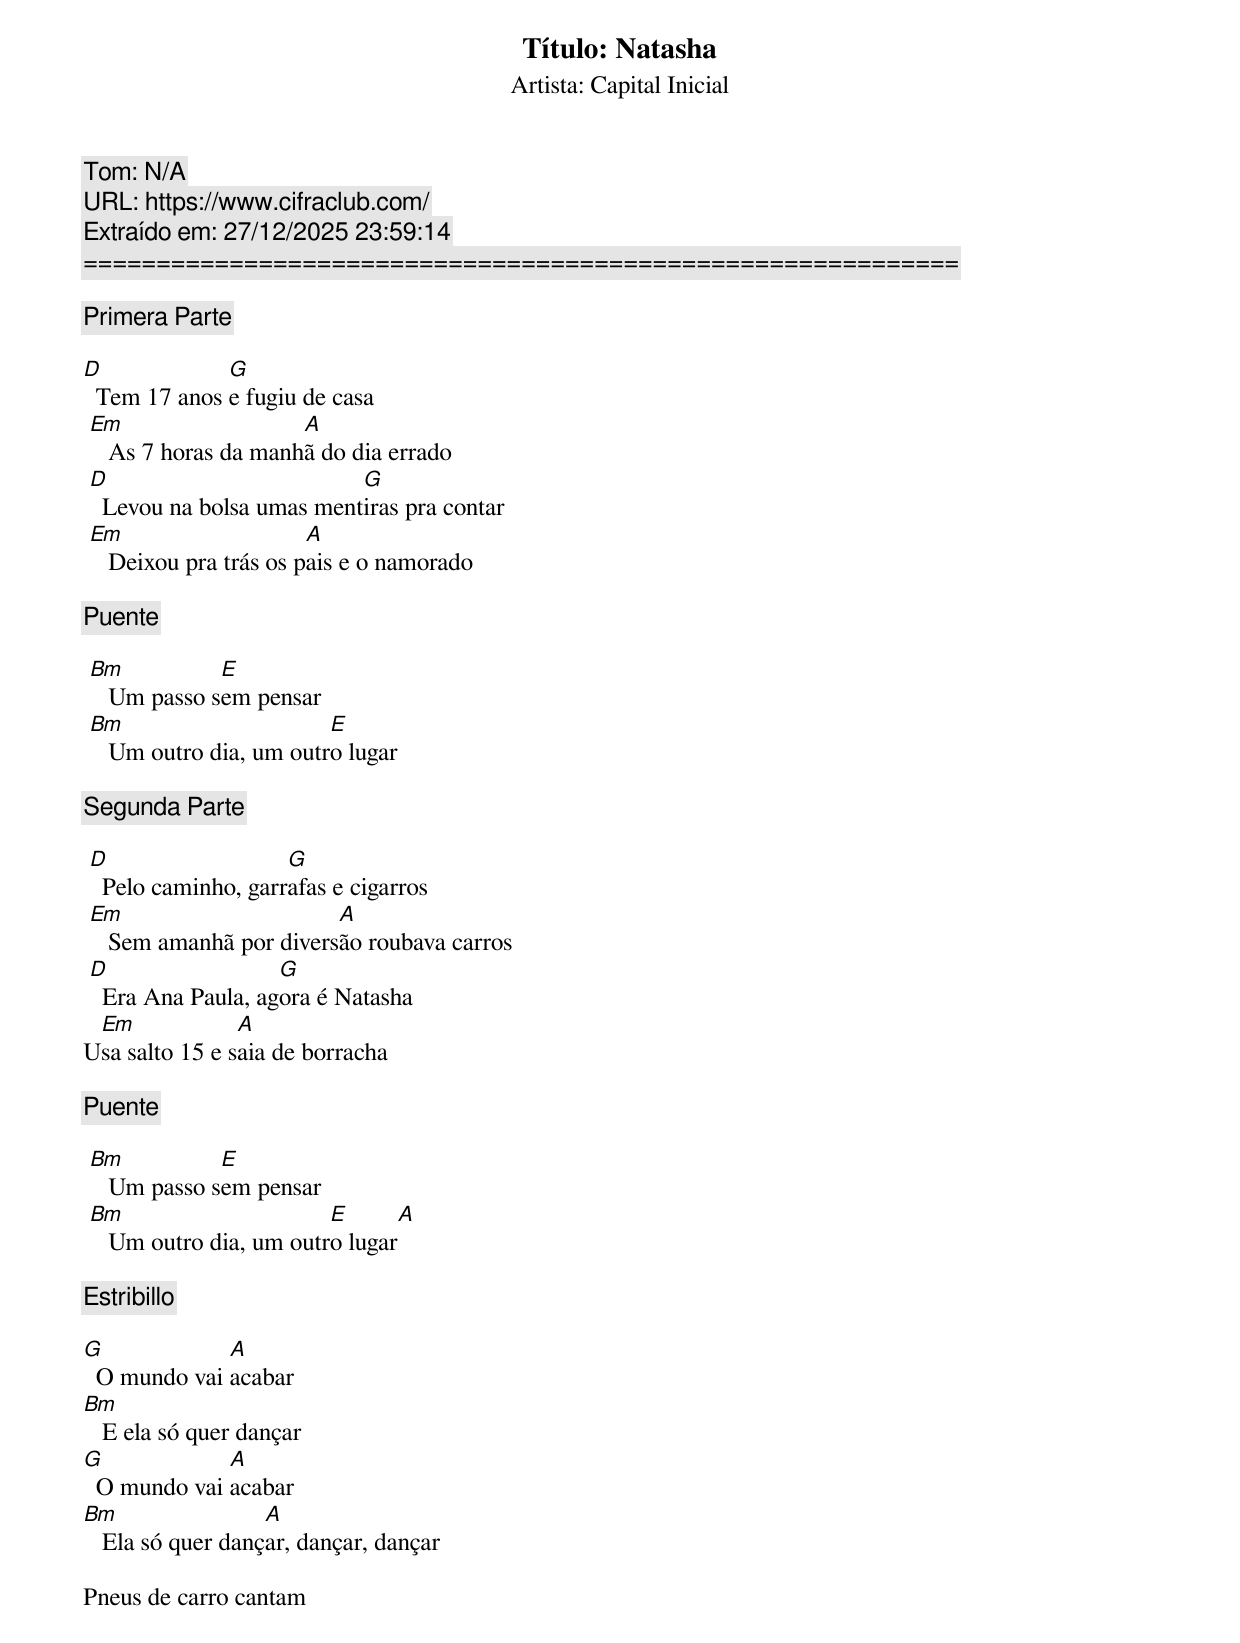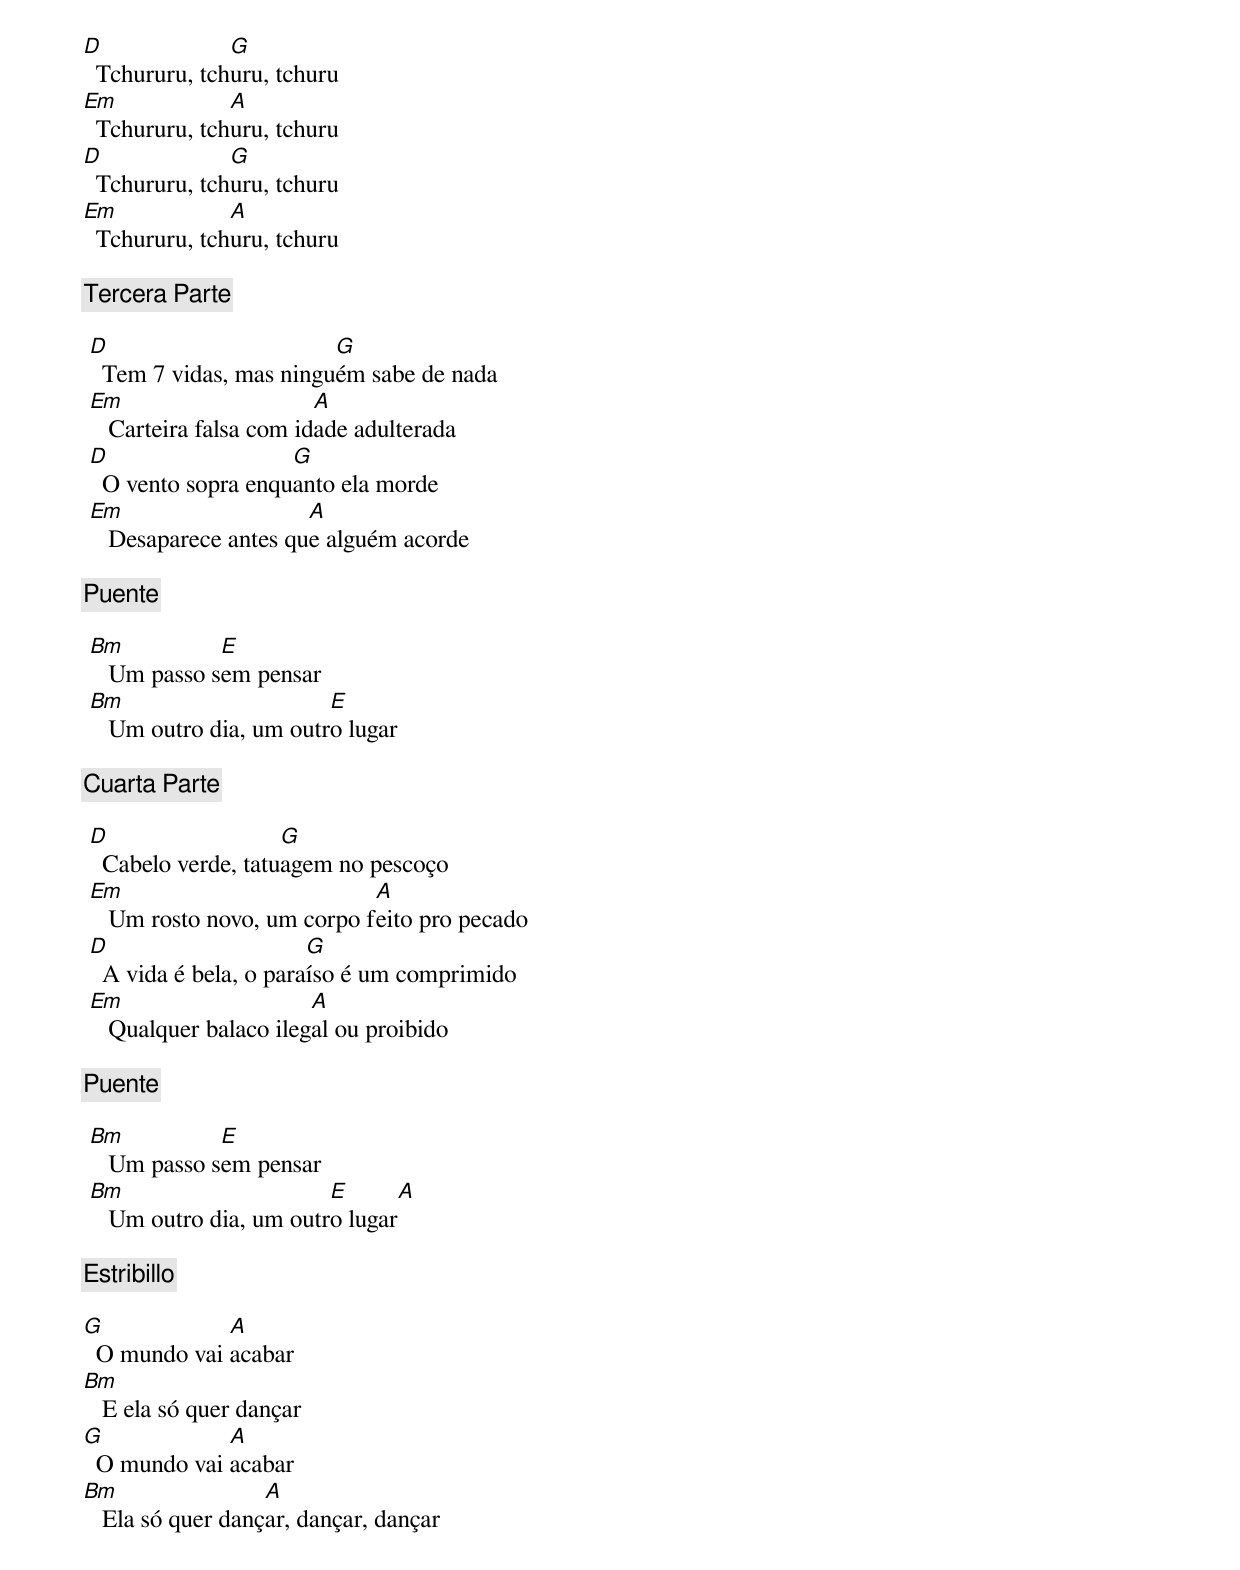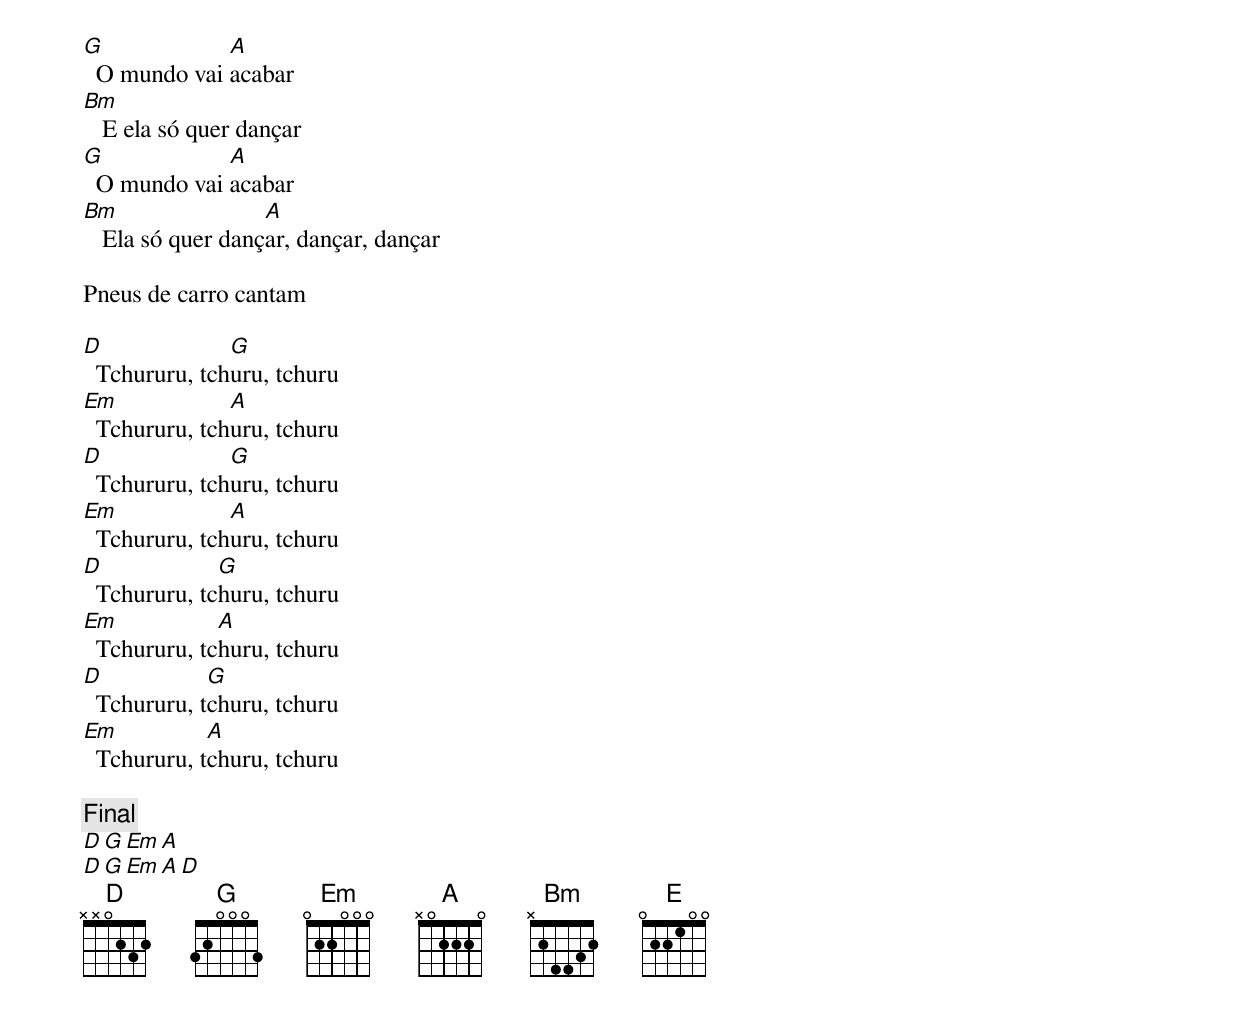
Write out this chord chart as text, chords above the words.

Título: Natasha
Artista: Capital Inicial
Tom: N/A
URL: https://www.cifraclub.com/
Extraído em: 27/12/2025 23:59:14
============================================================

[Primera Parte]

D             G
  Tem 17 anos e fugiu de casa
 Em                   A
    As 7 horas da manhã do dia errado
 D                         G
   Levou na bolsa umas mentiras pra contar
 Em                     A
    Deixou pra trás os pais e o namorado

[Puente]

 Bm           E
    Um passo sem pensar
 Bm                      E
    Um outro dia, um outro lugar

[Segunda Parte]

 D                   G
   Pelo caminho, garrafas e cigarros
 Em                      A
    Sem amanhã por diversão roubava carros
 D                  G
   Era Ana Paula, agora é Natasha
 Em             A
Usa salto 15 e saia de borracha

[Puente]

 Bm           E
    Um passo sem pensar
 Bm                      E      A
    Um outro dia, um outro lugar

[Estribillo]

G             A
  O mundo vai acabar
Bm
   E ela só quer dançar
G             A
  O mundo vai acabar
Bm                 A
   Ela só quer dançar, dançar, dançar

Pneus de carro cantam

D              G
  Tchururu, tchuru, tchuru
Em             A
  Tchururu, tchuru, tchuru
D              G
  Tchururu, tchuru, tchuru
Em             A
  Tchururu, tchuru, tchuru

[Tercera Parte]

 D                       G
   Tem 7 vidas, mas ninguém sabe de nada
 Em                      A
    Carteira falsa com idade adulterada
 D                   G
   O vento sopra enquanto ela morde
 Em                    A
    Desaparece antes que alguém acorde

[Puente]

 Bm           E
    Um passo sem pensar
 Bm                      E
    Um outro dia, um outro lugar

[Cuarta Parte]

 D                   G
   Cabelo verde, tatuagem no pescoço
 Em                          A
    Um rosto novo, um corpo feito pro pecado
 D                      G
   A vida é bela, o paraíso é um comprimido
 Em                     A
    Qualquer balaco ilegal ou proibido

[Puente]

 Bm           E
    Um passo sem pensar
 Bm                      E      A
    Um outro dia, um outro lugar

[Estribillo]

G             A
  O mundo vai acabar
Bm
   E ela só quer dançar
G             A
  O mundo vai acabar
Bm                 A
   Ela só quer dançar, dançar, dançar

G             A
  O mundo vai acabar
Bm
   E ela só quer dançar
G             A
  O mundo vai acabar
Bm                 A
   Ela só quer dançar, dançar, dançar

Pneus de carro cantam

D              G
  Tchururu, tchuru, tchuru
Em             A
  Tchururu, tchuru, tchuru
D              G
  Tchururu, tchuru, tchuru
Em             A
  Tchururu, tchuru, tchuru
D             G
  Tchururu, tchuru, tchuru
Em            A
  Tchururu, tchuru, tchuru
D            G
  Tchururu, tchuru, tchuru
Em           A
  Tchururu, tchuru, tchuru

[Final]
 D  G  Em  A
 D  G  Em  A  D
